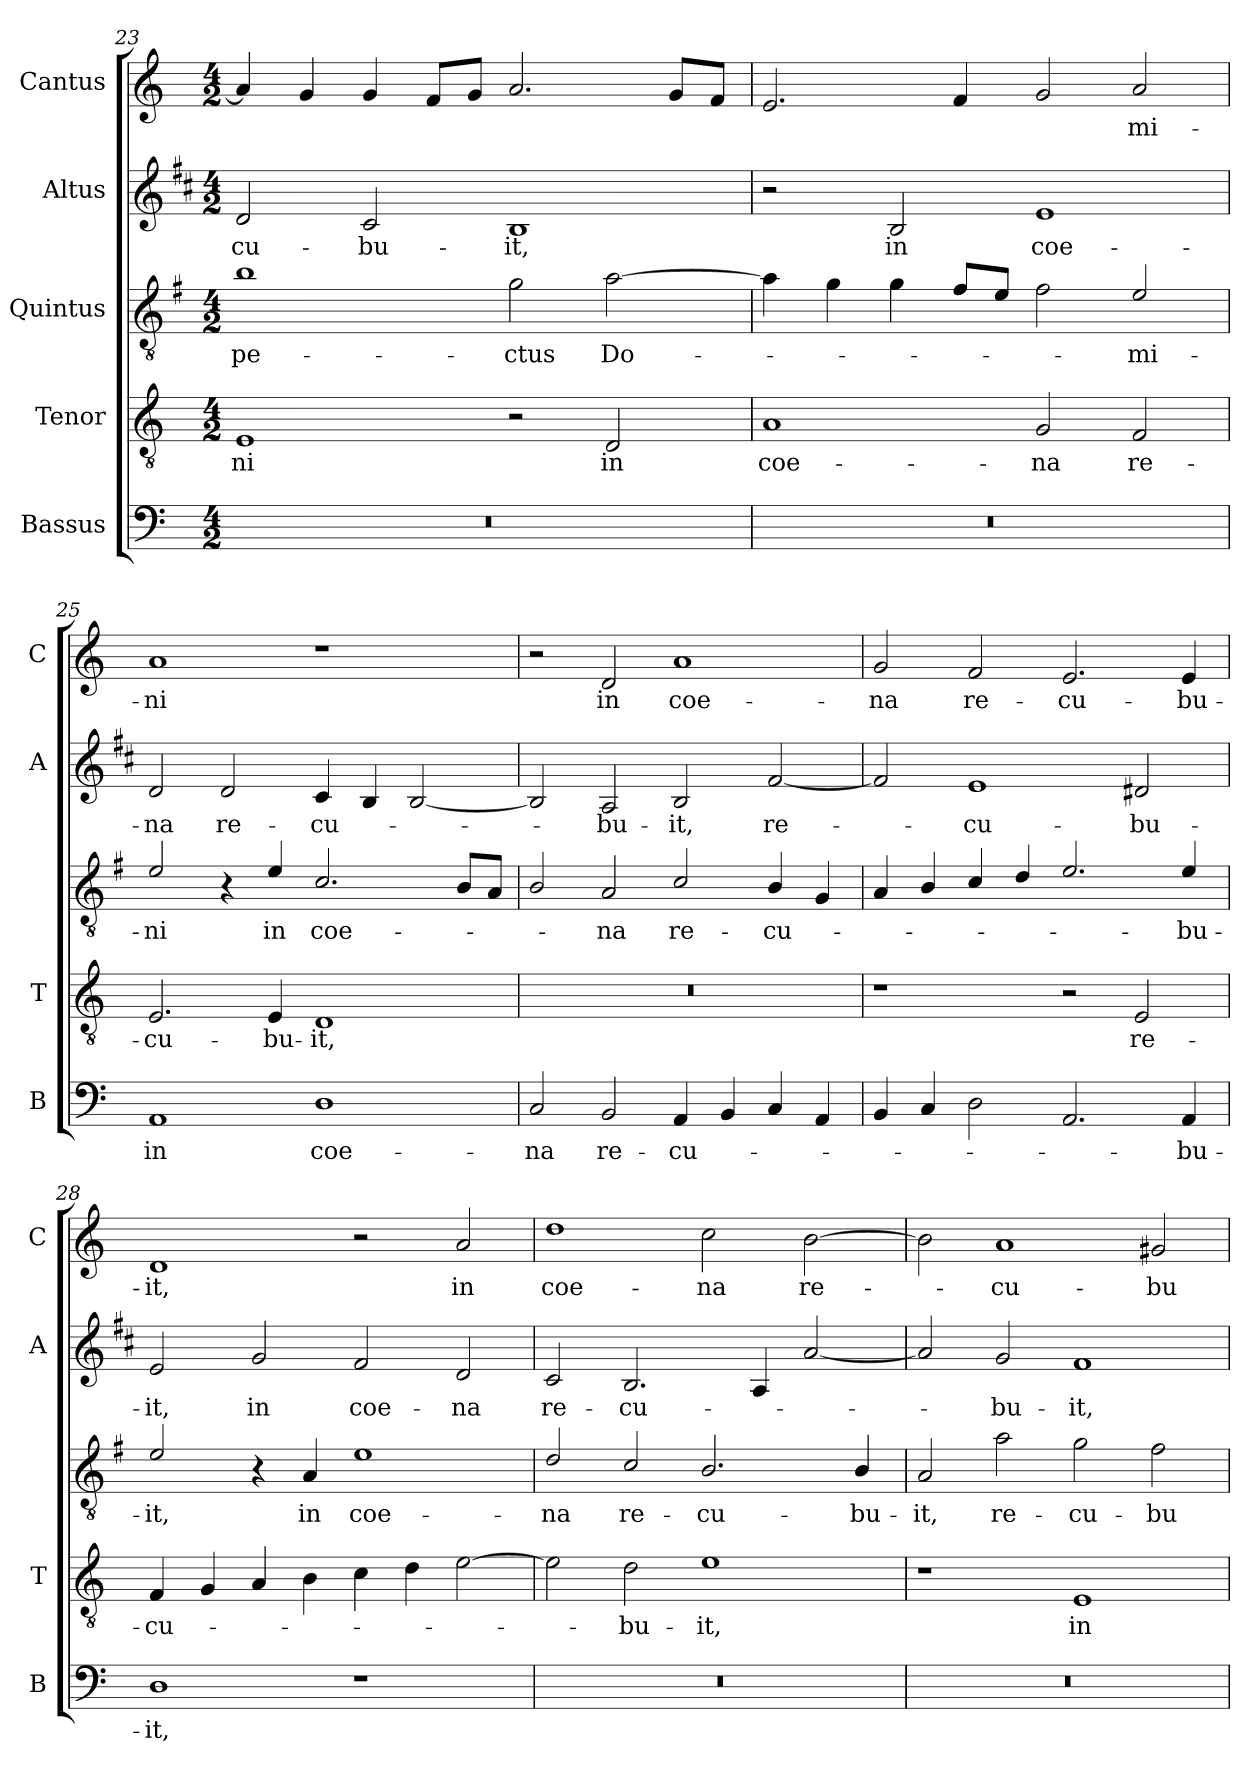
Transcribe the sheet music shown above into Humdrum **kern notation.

**kern	**text	**kern	**text	**kern	**text	**kern	**text	**kern	**text
*part5	*part5	*part4	*part4	*part3	*part3	*part2	*part2	*part1	*part1
*staff5	*staff5	*staff4	*staff4	*staff3	*staff3	*staff2	*staff2	*staff1	*staff1
*I"Bassus	*	*I"Tenor	*	*I"Quintus	*	*I"Altus	*	*I"Cantus	*
*I'B	*	*I'T	*	*	*	*I'A	*	*I'C	*
*clefF4	*	*clefGv2	*	*clefGv2	*	*clefG2	*	*clefG2	*
*	*	*	*	*ITrd4c7	*	*ITrd1c2	*	*	*
*k[]	*	*k[]	*	*k[]	*	*k[]	*	*k[]	*
*C:	*	*C:	*	*C:	*	*C:	*	*C:	*
*M4/2	*	*M4/2	*	*M4/2	*	*M4/2	*	*M4/2	*
=23	=23	=23	=23	=23	=23	=23	=23	=23	=23
!	!	!	!LO:LY:b	!	!LO:LY:b	!	!LO:LY:b	!	!
0r	.	1E	-ni	1e	pe-	2c/	-cu-	4a/]	.
.	.	.	.	.	.	.	.	4g/	.
!	!	!	!	!	!	!	!LO:LY:b	!	!
.	.	.	.	.	.	2B/	-bu-	4g/	.
.	.	.	.	.	.	.	.	8f/L	.
.	.	.	.	.	.	.	.	8g/J	.
!	!	!	!	!	!LO:LY:b	!	!LO:LY:b	!	!
.	.	2r	.	2c\	-ctus	1A	-it,	2.a/	.
!	!	!	!LO:LY:b	!	!LO:LY:b	!	!	!	!
.	.	2D/	in	[2d\	Do-	.	.	.	.
.	.	.	.	.	.	.	.	8g/L	.
.	.	.	.	.	.	.	.	8f/J	.
!!LO:LB:g=z
=24	=24	=24	=24	=24	=24	=24	=24	=24	=24
!	!	!	!LO:LY:b	!	!	!	!	!	!
0r	.	1A	coe-	4d\]	.	2r	.	2.e/	.
.	.	.	.	4c\	.	.	.	.	.
!	!	!	!	!	!	!	!LO:LY:b	!	!
.	.	.	.	4c\	.	2A/	in	.	.
.	.	.	.	8B/L	.	.	.	4f/	.
.	.	.	.	8A/J	.	.	.	.	.
!	!	!	!LO:LY:b	!	!	!	!LO:LY:b	!	!
.	.	2G/	-na	2B\	.	1d	coe-	2g/	.
!	!	!	!LO:LY:b	!	!LO:LY:b	!	!	!	!LO:LY:b
.	.	2F/	re-	2A/	-mi-	.	.	2a/	-mi-
=25	=25	=25	=25	=25	=25	=25	=25	=25	=25
!	!LO:LY:b	!	!LO:LY:b	!	!LO:LY:b	!	!LO:LY:b	!	!LO:LY:b
1AA	in	2.E/	-cu-	2A/	-ni	2c/	-na	1a	-ni
!	!	!	!	!	!	!	!LO:LY:b	!	!
.	.	.	.	4r	.	2c/	re-	.	.
!	!	!	!LO:LY:b	!	!LO:LY:b	!	!	!	!
.	.	4E/	-bu-	4A/	in	.	.	.	.
!	!LO:LY:b	!	!LO:LY:b	!	!LO:LY:b	!	!LO:LY:b	!	!
1D	coe-	1D	-it,	2.F/	coe-	4B/	-cu-	1r	.
.	.	.	.	.	.	4A/	.	.	.
.	.	.	.	.	.	[2A/	.	.	.
.	.	.	.	8E/L	.	.	.	.	.
.	.	.	.	8D/J	.	.	.	.	.
=26	=26	=26	=26	=26	=26	=26	=26	=26	=26
!	!LO:LY:b	!	!	!	!	!	!	!	!
2C/	-na	0r	.	2E/	.	2A/]	.	2r	.
!	!LO:LY:b	!	!	!	!LO:LY:b	!	!LO:LY:b	!	!LO:LY:b
2BB/	re-	.	.	2D/	-na	2G/	-bu-	2d/	in
!	!LO:LY:b	!	!	!	!LO:LY:b	!	!LO:LY:b	!	!LO:LY:b
4AA/	-cu-	.	.	2F/	re-	2A/	-it,	1a	coe-
4BB/	.	.	.	.	.	.	.	.	.
!	!	!	!	!	!LO:LY:b	!	!LO:LY:b	!	!
4C/	.	.	.	4E/	-cu-	[2e/	re-	.	.
4AA/	.	.	.	4C/	.	.	.	.	.
=27	=27	=27	=27	=27	=27	=27	=27	=27	=27
!	!	!	!	!	!	!	!	!	!LO:LY:b
4BB/	.	1r	.	4D/	.	2e/]	.	2g/	-na
4C/	.	.	.	4E/	.	.	.	.	.
!	!	!	!	!	!	!	!LO:LY:b	!	!LO:LY:b
2D\	.	.	.	4F/	.	1d	-cu-	2f/	re-
.	.	.	.	4G/	.	.	.	.	.
!	!	!	!	!	!	!	!	!	!LO:LY:b
2.AA/	.	2r	.	2.A/	.	.	.	2.e/	-cu-
!	!	!	!LO:LY:b	!	!	!	!LO:LY:b	!	!
.	.	2E/	re-	.	.	2c#X/	-bu-	.	.
!	!LO:LY:b	!	!	!	!LO:LY:b	!	!	!	!LO:LY:b
4AA/	-bu-	.	.	4A/	-bu-	.	.	4e/	-bu-
=28	=28	=28	=28	=28	=28	=28	=28	=28	=28
!	!LO:LY:b	!	!LO:LY:b	!	!LO:LY:b	!	!LO:LY:b	!	!LO:LY:b
1D	-it,	4F/	-cu-	2A/	-it,	2d/	-it,	1d	-it,
.	.	4G/	.	.	.	.	.	.	.
!	!	!	!	!	!	!	!LO:LY:b	!	!
.	.	4A/	.	4r	.	2f/	in	.	.
!	!	!	!	!	!LO:LY:b	!	!	!	!
.	.	4B\	.	4D/	in	.	.	.	.
!	!	!	!	!	!LO:LY:b	!	!LO:LY:b	!	!
1r	.	4c\	.	1A	coe-	2e/	coe-	2r	.
.	.	4d\	.	.	.	.	.	.	.
!	!	!	!	!	!	!	!LO:LY:b	!	!LO:LY:b
.	.	[2e\	.	.	.	2c/	-na	2a/	in
=29	=29	=29	=29	=29	=29	=29	=29	=29	=29
!	!	!	!	!	!LO:LY:b	!	!LO:LY:b	!	!LO:LY:b
0r	.	2e\]	.	2G/	-na	2B/	re-	1dd	coe-
!	!	!	!LO:LY:b	!	!LO:LY:b	!	!LO:LY:b	!	!
.	.	2d\	-bu-	2F/	re-	2.A/	-cu-	.	.
!	!	!	!LO:LY:b	!	!LO:LY:b	!	!	!	!LO:LY:b
.	.	1e	-it,	2.E/	-cu-	.	.	2cc\	-na
.	.	.	.	.	.	4G/	.	.	.
!	!	!	!	!	!	!	!	!	!LO:LY:b
.	.	.	.	.	.	[2g/	.	[2b\	re-
!	!	!	!	!	!LO:LY:b	!	!	!	!
.	.	.	.	4E/	-bu-	.	.	.	.
!!LO:LB:g=z
=30	=30	=30	=30	=30	=30	=30	=30	=30	=30
!	!	!	!	!	!LO:LY:b	!	!	!	!
0r	.	1r	.	2D/	-it,	2g/]	.	2b\]	.
!	!	!	!	!	!LO:LY:b	!	!LO:LY:b	!	!LO:LY:b
.	.	.	.	2d\	re-	2f/	-bu-	1a	-cu-
!	!	!	!LO:LY:b	!	!LO:LY:b	!	!LO:LY:b	!	!
.	.	1E	in	2c\	-cu-	1e	-it,	.	.
!	!	!	!	!	!LO:LY:b	!	!	!	!LO:LY:b
.	.	.	.	2B\	-bu-	.	.	2g#X/	-bu-
=	=	=	=	=	=	=	=	=	=
*-	*-	*-	*-	*-	*-	*-	*-	*-	*-
